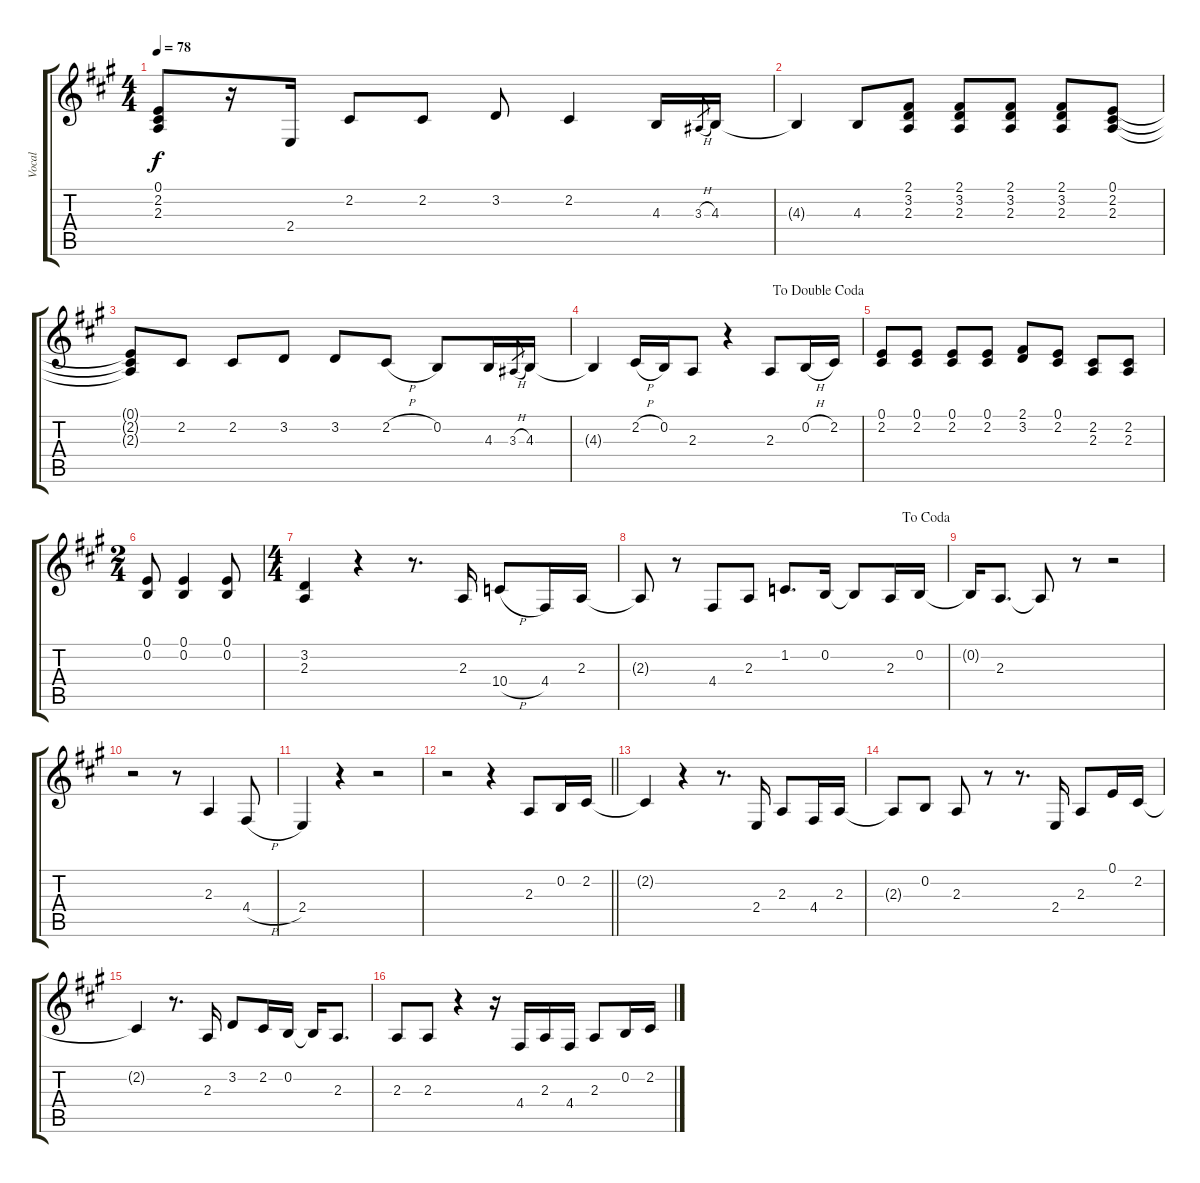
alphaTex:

\track ("Vocal" "Vocal") {instrument voiceoohs}
\staff {score tabs}
\tuning (E4 B3 G3 D3 A2 E2) {hide}
\ts (4 4)
\tempo 78
\clef g2
\ks a
(0.1{t} 2.2{t} 2.3{t}).8{dy f} r.16 2.4.16 2.2.8 2.2.8 3.2.8 2.2.4 4.3.16 3.3{h}.8{gr} 4.3.16 |
4.3{t}.4 4.3.8 (2.1 3.2 2.3).8 (2.1 3.2 2.3).8 (2.1 3.2 2.3).8 (2.1 3.2 2.3).8 (0.1 2.2 2.3).8 |
(0.1{t} 2.2{t} 2.3{t}).8 2.2.8 2.2.8 3.2.8 3.2.8 2.2{h}.8 0.2.8 4.3.16 3.3{h}.8{gr} 4.3.16 |
\jump dadoublecoda
4.3{t}.4 2.2{h}.16 0.2.16 2.3.8 r.4 2.3.8 0.2{h}.16 2.2.16 |
(0.1 2.2).8 (0.1 2.2).8 (0.1 2.2).8 (0.1 2.2).8 (2.1 3.2).8 (0.1 2.2).8 (2.2 2.3).8 (2.2 2.3).8 |
\ts (2 4)
(0.1 0.2).8 (0.1 0.2).4 (0.1 0.2).8 |
\ts (4 4)
(3.2 2.3).4 r.4 r.8{d} 2.3.16 10.4{h}.8 4.4.16 2.3.16 |
\jump dacoda
2.3{t}.8 r.8 4.4.8 2.3.8 1.2.8{d} 0.2.16 0.2{t}.8 2.3.16 0.2.16 |
0.2{t}.16 2.3.8{d} 2.3{t}.8 r.8 r.2 |
r.2 r.8 2.3.4 4.4{h}.8 |
2.4.4 r.4 r.2 |
\barLineRight lightlight
r.2 r.4 2.3.8 0.2.16 2.2.16 |
2.2{t}.4 r.4 r.8{d} 2.4.16 2.3.8 4.4.16 2.3.16 |
2.3{t}.8 0.2.8 2.3.8 r.8 r.8{d} 2.4.16 2.3.8 0.1.16 2.2.16 |
2.2{t}.4 r.8{d} 2.3.16 3.2.8 2.2.16 0.2.16 0.2{t}.16 2.3.8{d} |
2.3.8 2.3.8 r.4 r.16 4.4.16 2.3.16 4.4.16 2.3.8 0.2.16 2.2.16
